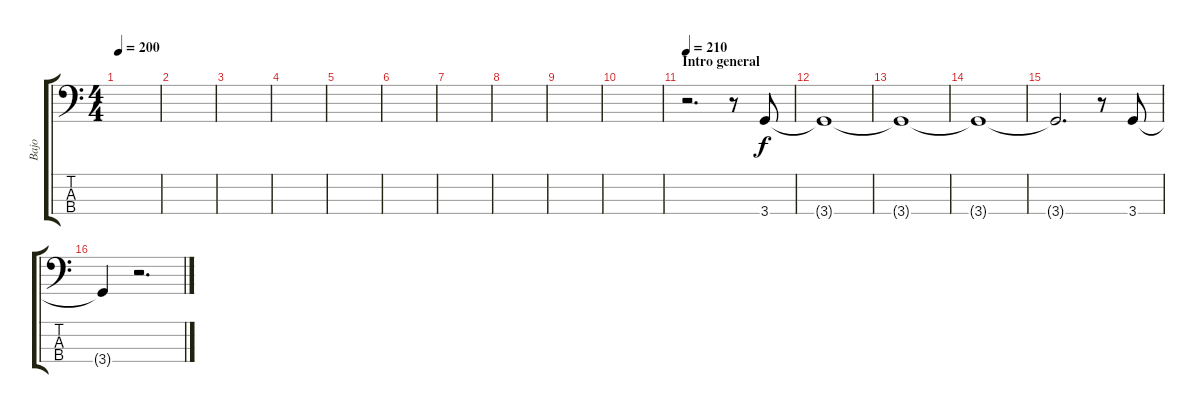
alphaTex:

\track ("Bajo" "Bajo") {instrument electricbassfinger}
\staff {score tabs}
\tuning (G2 D2 A1 E1) {hide}
\ts (4 4)
\tempo 200
\clef f4
\ks c
|
|
|
|
|
|
|
|
|
|
\section ("" "Intro general")
\tempo 210
r.2{d} r.8 3.4.8 |
3.4{t}.1 |
3.4{t}.1 |
3.4{t}.1 |
3.4{t}.2{d} r.8 3.4.8 |
3.4{t}.4 r.2{d}
